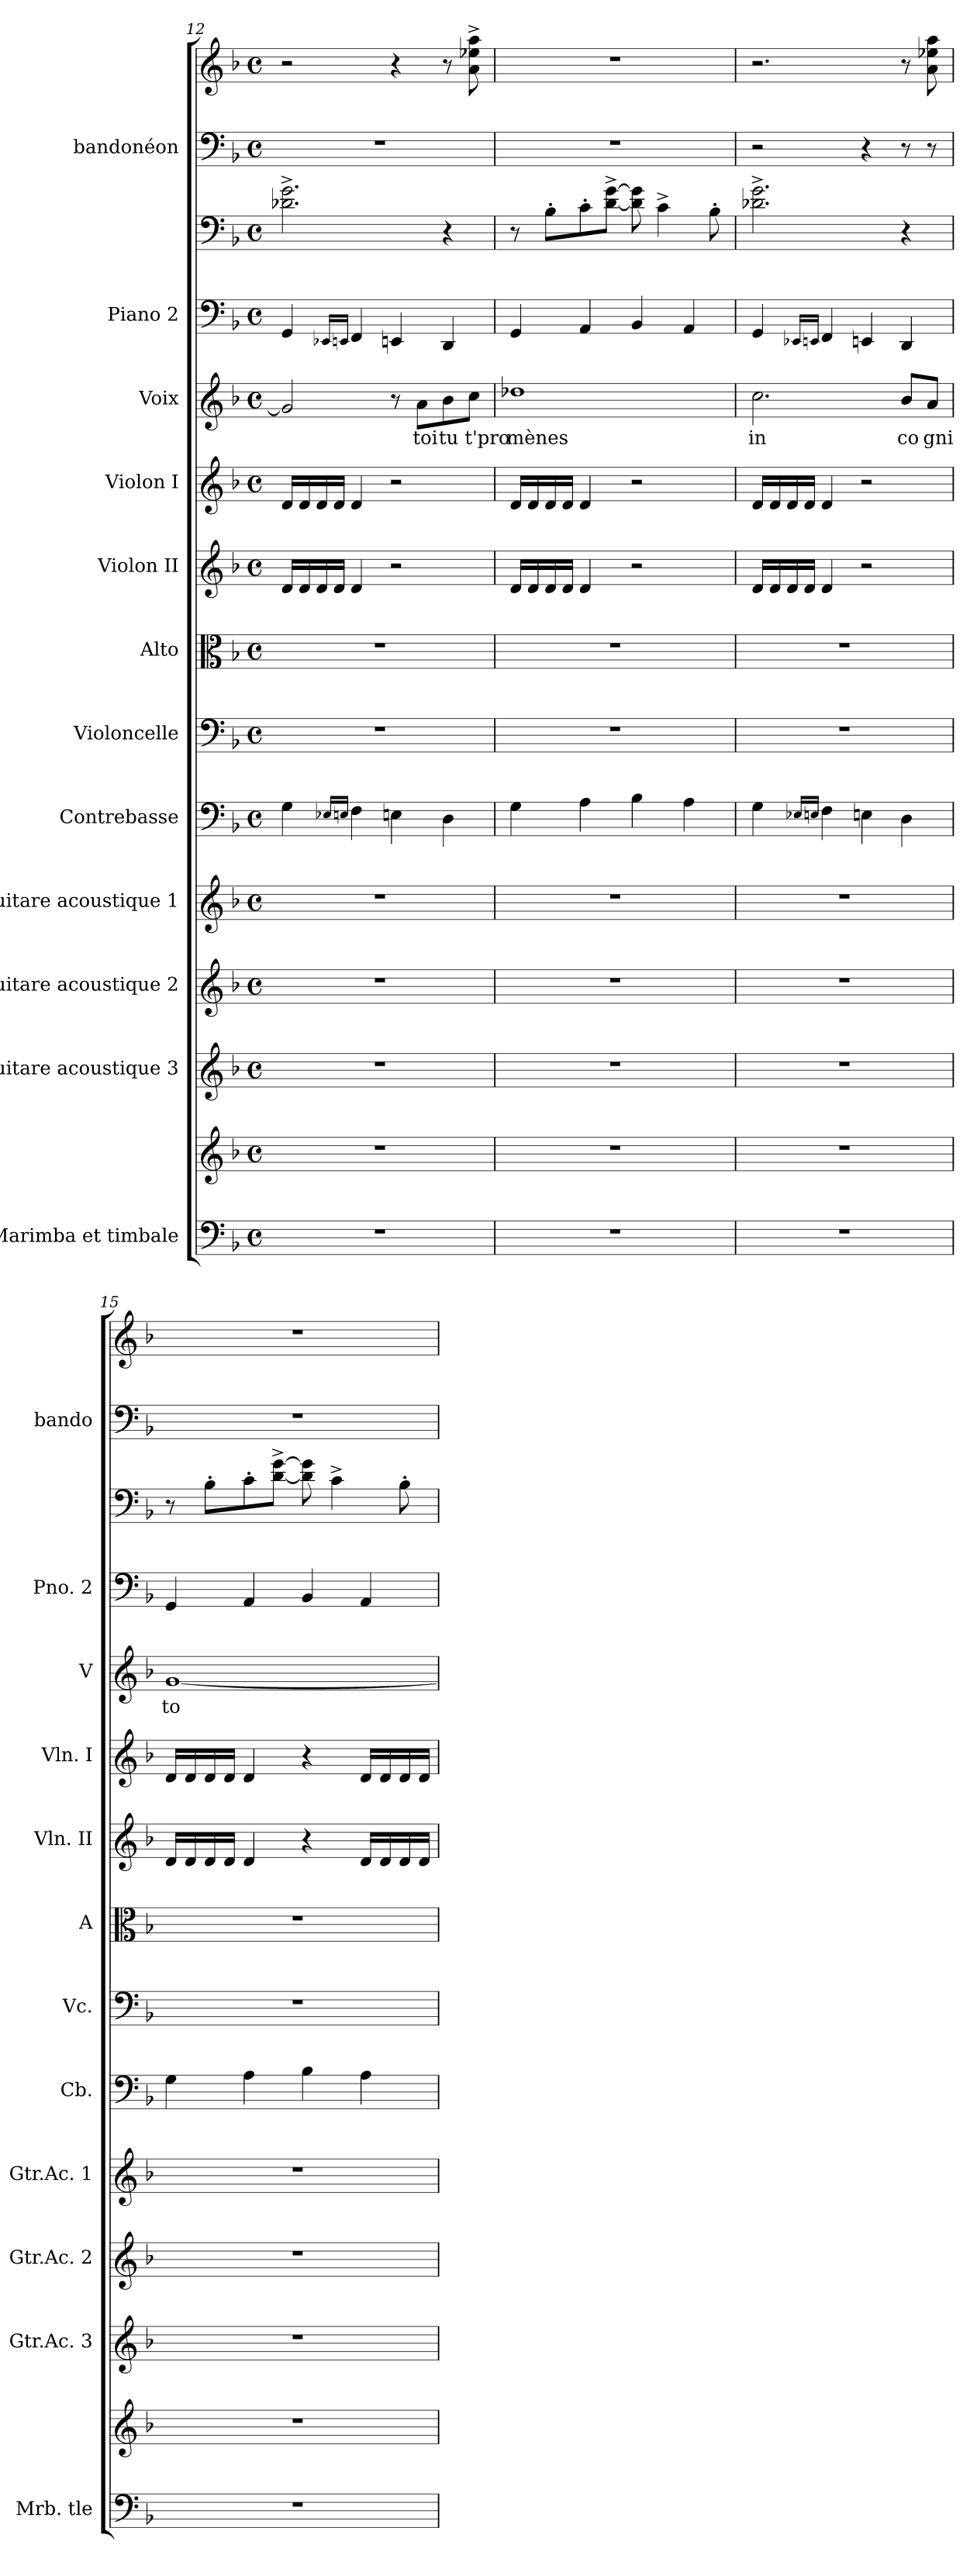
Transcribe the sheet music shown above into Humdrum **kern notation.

**kern	**kern	**kern	**kern	**kern	**kern	**kern	**kern	**kern	**kern	**kern	**text	**kern	**kern	**kern	**kern
*part12	*part12	*part11	*part10	*part9	*part8	*part7	*part6	*part5	*part4	*part3	*part3	*part2	*part2	*part1	*part1
*staff15	*staff14	*staff13	*staff12	*staff11	*staff10	*staff9	*staff8	*staff7	*staff6	*staff5	*staff5	*staff4	*staff3	*staff2	*staff1
*I"Marimba et timbale	*	*I"Guitare acoustique 3	*I"Guitare acoustique 2	*I"Guitare acoustique 1	*I"Contrebasse	*I"Violoncelle	*I"Alto	*I"Violon II	*I"Violon I	*I"Voix	*	*I"Piano 2	*	*I"bandonéon	*
*I'Mrb. tle	*	*I'Gtr.Ac. 3	*I'Gtr.Ac. 2	*I'Gtr.Ac. 1	*I'Cb.	*I'Vc.	*I'A	*I'Vln. II	*I'Vln. I	*I'V	*	*I'Pno. 2	*	*I'bando	*
*clefF4	*clefG2	*clefG2	*clefG2	*clefG2	*clefF4	*clefF4	*clefC3	*clefG2	*clefG2	*clefG2	*	*clefF4	*clefF4	*clefF4	*clefG2
*	*	*ITrd7c12	*ITrd7c12	*ITrd7c12	*ITrd7c12	*	*	*	*	*	*	*	*	*	*
*k[b-]	*k[b-]	*k[b-]	*k[b-]	*k[b-]	*k[b-]	*k[b-]	*k[b-]	*k[b-]	*k[b-]	*k[b-]	*	*k[b-]	*k[b-]	*k[b-]	*k[b-]
*d:	*d:	*d:	*d:	*d:	*d:	*d:	*d:	*d:	*d:	*d:	*	*d:	*d:	*d:	*d:
*M4/4	*M4/4	*M4/4	*M4/4	*M4/4	*M4/4	*M4/4	*M4/4	*M4/4	*M4/4	*M4/4	*	*M4/4	*M4/4	*M4/4	*M4/4
*met(c)	*met(c)	*met(c)	*met(c)	*met(c)	*met(c)	*met(c)	*met(c)	*met(c)	*met(c)	*met(c)	*	*met(c)	*met(c)	*met(c)	*met(c)
=12	=12	=12	=12	=12	=12	=12	=12	=12	=12	=12	=12	=12	=12	=12	=12
1r	1r	1r	1r	1r	4GG\	1r	1r	16d/LL	16d/LL	2g/]	.	4GG/	2.d-X\^> 2.g\^>	1r	2r
.	.	.	.	.	.	.	.	16d/	16d/	.	.	.	.	.	.
.	.	.	.	.	.	.	.	16d/	16d/	.	.	.	.	.	.
.	.	.	.	.	.	.	.	16d/JJ	16d/JJ	.	.	.	.	.	.
.	.	.	.	.	16qEE-X/LL	.	.	.	.	.	.	16qEE-X/LL	.	.	.
.	.	.	.	.	16qEEn/JJ	.	.	.	.	.	.	16qEEn/JJ	.	.	.
.	.	.	.	.	4FF\	.	.	4d/	4d/	.	.	4FF/	.	.	.
.	.	.	.	.	4EE\	.	.	2r	2r	8r	.	4EE/	.	.	4r
!	!	!	!	!	!	!	!	!	!	!	!LO:LY:b	!	!	!	!
.	.	.	.	.	.	.	.	.	.	8a\L	toi	.	.	.	.
!	!	!	!	!	!	!	!	!	!	!	!LO:LY:b	!	!	!	!
.	.	.	.	.	4DD\	.	.	.	.	8b-\	tu	4DD/	4r	.	8r
!	!	!	!	!	!	!	!	!	!	!	!LO:LY:b	!	!	!	!
.	.	.	.	.	.	.	.	.	.	8cc\J	t'pro	.	.	.	8a\^> 8ee-X\^> 8aa\^>
!!LO:LB:g=z
=13	=13	=13	=13	=13	=13	=13	=13	=13	=13	=13	=13	=13	=13	=13	=13
!	!	!	!	!	!	!	!	!	!	!	!LO:LY:b	!	!	!	!
1r	1r	1r	1r	1r	4GG\	1r	1r	16d/LL	16d/LL	1dd-X	mènes	4GG/	8r	1r	1r
.	.	.	.	.	.	.	.	16d/	16d/	.	.	.	.	.	.
.	.	.	.	.	.	.	.	16d/	16d/	.	.	.	8B-'>\L	.	.
.	.	.	.	.	.	.	.	16d/JJ	16d/JJ	.	.	.	.	.	.
.	.	.	.	.	4AA\	.	.	4d/	4d/	.	.	4AA/	8c'>\	.	.
.	.	.	.	.	.	.	.	.	.	.	.	.	[8d\^> [8g\^>J	.	.
.	.	.	.	.	4BB-\	.	.	2r	2r	.	.	4BB-/	8d\] 8g\]	.	.
.	.	.	.	.	.	.	.	.	.	.	.	.	4c^>\	.	.
.	.	.	.	.	4AA\	.	.	.	.	.	.	4AA/	.	.	.
.	.	.	.	.	.	.	.	.	.	.	.	.	8B-'>\	.	.
=14	=14	=14	=14	=14	=14	=14	=14	=14	=14	=14	=14	=14	=14	=14	=14
!	!	!	!	!	!	!	!	!	!	!	!LO:LY:b	!	!	!	!
1r	1r	1r	1r	1r	4GG\	1r	1r	16d/LL	16d/LL	2.cc\	in	4GG/	2.d-X\^> 2.g\^>	2r	2.r
.	.	.	.	.	.	.	.	16d/	16d/	.	.	.	.	.	.
.	.	.	.	.	.	.	.	16d/	16d/	.	.	.	.	.	.
.	.	.	.	.	.	.	.	16d/JJ	16d/JJ	.	.	.	.	.	.
.	.	.	.	.	16qEE-X/LL	.	.	.	.	.	.	16qEE-X/LL	.	.	.
.	.	.	.	.	16qEEn/JJ	.	.	.	.	.	.	16qEEn/JJ	.	.	.
.	.	.	.	.	4FF\	.	.	4d/	4d/	.	.	4FF/	.	.	.
.	.	.	.	.	4EE\	.	.	2r	2r	.	.	4EE/	.	4r	.
!	!	!	!	!	!	!	!	!	!	!	!LO:LY:b	!	!	!	!
.	.	.	.	.	4DD\	.	.	.	.	8b-/L	co	4DD/	4r	8r	8r
!	!	!	!	!	!	!	!	!	!	!	!LO:LY:b	!	!	!	!
.	.	.	.	.	.	.	.	.	.	8a/J	gni	.	.	8r	8a\Z 8ee-X\Z 8aa\Z
=15	=15	=15	=15	=15	=15	=15	=15	=15	=15	=15	=15	=15	=15	=15	=15
!	!	!	!	!	!	!	!	!	!	!	!LO:LY:b	!	!	!	!
1r	1r	1r	1r	1r	4GG\	1r	1r	16d/LL	16d/LL	[1g	to	4GG/	8r	1r	1r
.	.	.	.	.	.	.	.	16d/	16d/	.	.	.	.	.	.
.	.	.	.	.	.	.	.	16d/	16d/	.	.	.	8B-'>\L	.	.
.	.	.	.	.	.	.	.	16d/JJ	16d/JJ	.	.	.	.	.	.
.	.	.	.	.	4AA\	.	.	4d/	4d/	.	.	4AA/	8c'>\	.	.
.	.	.	.	.	.	.	.	.	.	.	.	.	[8d\^> [8g\^>J	.	.
.	.	.	.	.	4BB-\	.	.	4r	4r	.	.	4BB-/	8d\] 8g\]	.	.
.	.	.	.	.	.	.	.	.	.	.	.	.	4c^>\	.	.
.	.	.	.	.	4AA\	.	.	16d/LL	16d/LL	.	.	4AA/	.	.	.
.	.	.	.	.	.	.	.	16d/	16d/	.	.	.	.	.	.
.	.	.	.	.	.	.	.	16d/	16d/	.	.	.	8B-'>\	.	.
.	.	.	.	.	.	.	.	16d/JJ	16d/JJ	.	.	.	.	.	.
=	=	=	=	=	=	=	=	=	=	=	=	=	=	=	=
*-	*-	*-	*-	*-	*-	*-	*-	*-	*-	*-	*-	*-	*-	*-	*-
